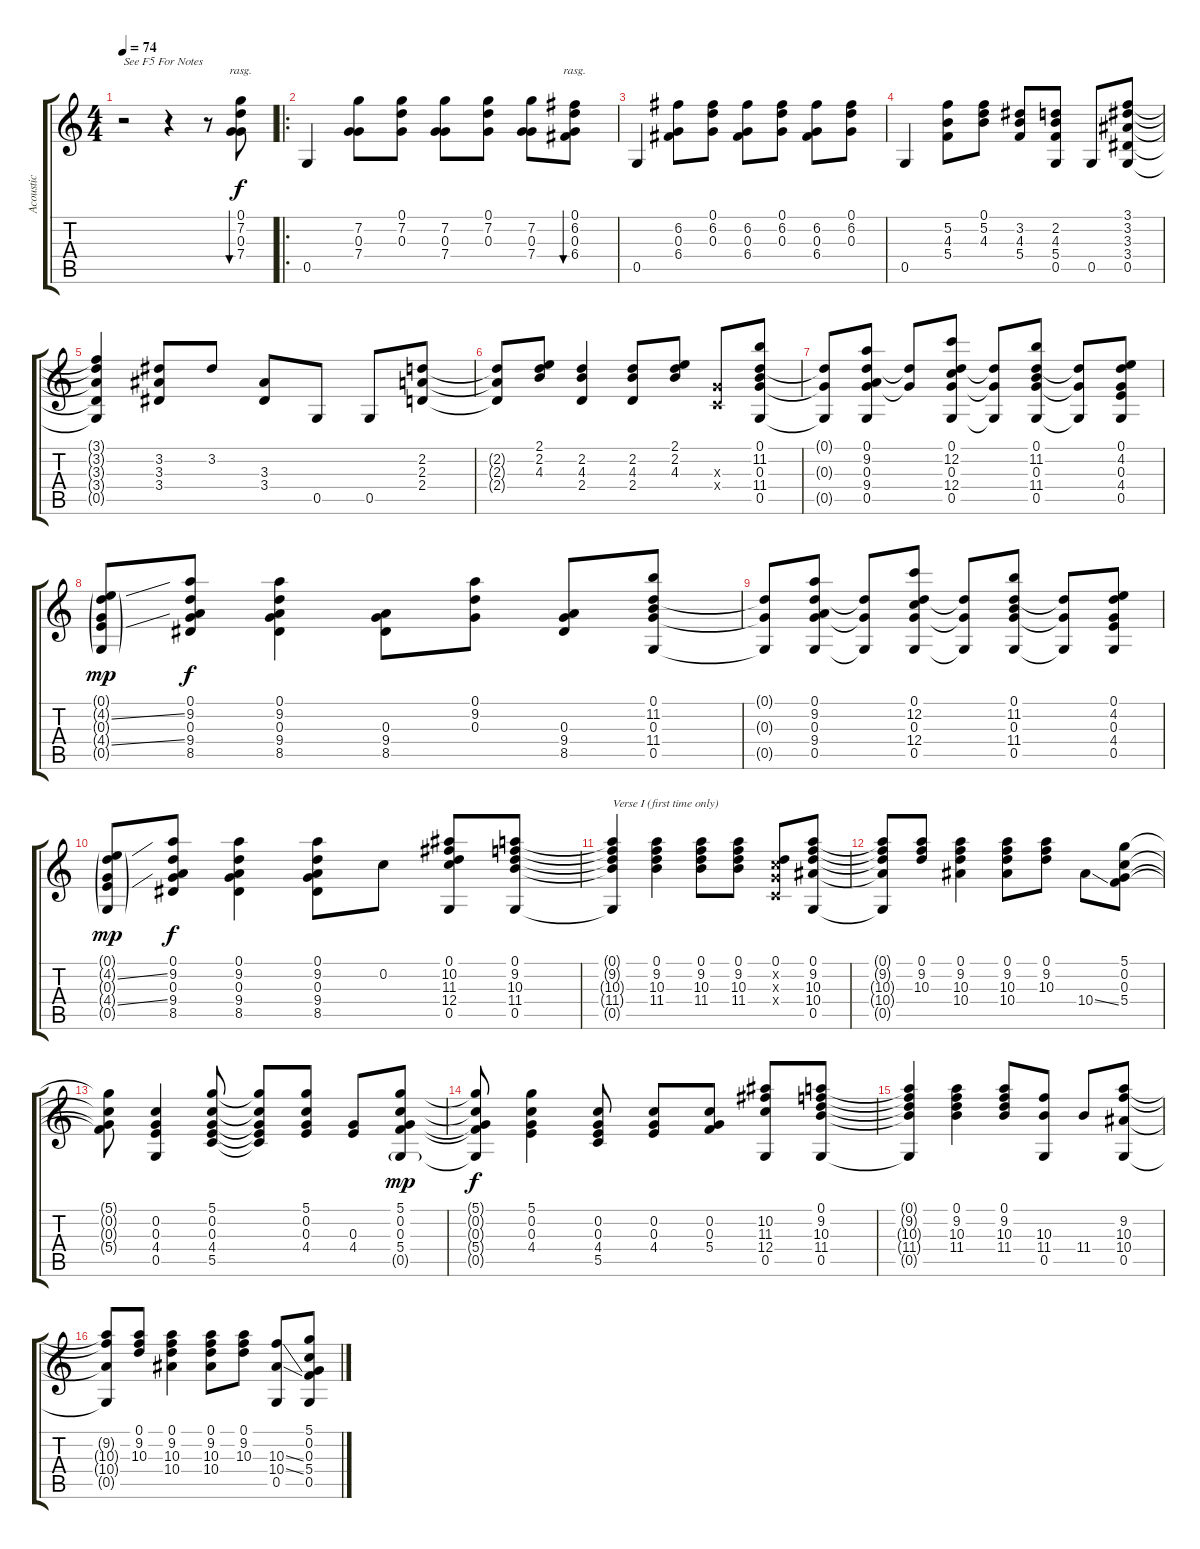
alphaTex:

\track ("Acoustic" "Acoustic") {instrument acousticguitarsteel}
\staff {score tabs}
\tuning (D4 C4 G3 C3 G2 D2) {hide}
\ts (4 4)
\tempo 74
\clef g2
\ks c
r.2{txt "See F5 For Notes" dy f instrument acousticguitarsteel} r.4 r.8 (0.1 7.2 0.3 7.4).8{bu 480 rasg ii} |
\ro
0.5.4 (7.2 0.3 7.4).8 (0.1 7.2 0.3).8 (7.2 0.3 7.4).8 (0.1 7.2 0.3).8 (7.2 0.3 7.4).8 (0.1 6.2 0.3 6.4).8{bu 480 rasg ii} |
0.5.4 (6.2 0.3 6.4).8 (0.1 6.2 0.3).8 (6.2 0.3 6.4).8 (0.1 6.2 0.3).8 (6.2 0.3 6.4).8 (0.1 6.2 0.3).8 |
0.5.4 (5.2 4.3 5.4).8 (0.1 5.2 4.3).8 (3.2 4.3 5.4).8 (2.2 4.3 5.4 0.5).8 0.5.8 (3.1 3.2 3.3 3.4 0.5).8 |
(3.1{t} 3.2{t} 3.3{t} 3.4{t} 0.5{t}).4 (3.2 3.3 3.4).8 3.2.8 (3.3 3.4).8 0.5.8 0.5.8 (2.2 2.3 2.4).8 |
(2.2{t} 2.3{t} 2.4{t}).8 (2.1 2.2 4.3).8 (2.2 4.3 2.4).4 (2.2 4.3 2.4).8 (2.1 2.2 4.3).8 (0.3{x} 0.4{x}).8 (0.1 11.2 0.3 11.4 0.5).8 |
(0.1{t} 0.3{t} 0.5{t}).8 (0.1 9.2 0.3 9.4 0.5).8 (0.1{t} 0.3{t}).8 (0.1 12.2 0.3 12.4 0.5).8 (0.1{t} 0.3{t} 0.5{t}).8 (0.1 11.2 0.3 11.4 0.5).8 (0.1{t} 0.3{t} 0.5{t}).8 (0.1 4.2 0.3 4.4 0.5).8 |
(0.1{g} 4.2{ss g} 0.3{g} 4.4{ss g} 0.5{g}).8{dy mp} (0.1 9.2 0.3 9.4 8.5).8{dy f} (0.1 9.2 0.3 9.4 8.5).4 (0.3 9.4 8.5).8 (0.1 9.2 0.3).8 (0.3 9.4 8.5).8 (0.1 11.2 0.3 11.4 0.5).8 |
(0.1{t} 0.3{t} 0.5{t}).8 (0.1 9.2 0.3 9.4 0.5).8 (0.1{t} 0.3{t} 0.5{t}).8 (0.1 12.2 0.3 12.4 0.5).8 (0.1{t} 0.3{t} 0.5{t}).8 (0.1 11.2 0.3 11.4 0.5).8 (0.1{t} 0.3{t} 0.5{t}).8 (0.1 4.2 0.3 4.4 0.5).8 |
(0.1{g} 4.2{ss g} 0.3{g} 4.4{ss g} 0.5{g}).8{dy mp} (0.1 9.2 0.3 9.4 8.5).8{dy f} (0.1 9.2 0.3 9.4 8.5).4 (0.1 9.2 0.3 9.4 8.5).8 0.2.8 (0.1 10.2 11.3 12.4 0.5).8 (0.1 9.2 10.3 11.4 0.5).8 |
(0.1{t} 9.2{t} 10.3{t} 11.4{t} 0.5{t}).4{txt "Verse I (first time only)"} (0.1 9.2 10.3 11.4).4 (0.1 9.2 10.3 11.4).8 (0.1 9.2 10.3 11.4).8 (0.1 0.2{x} 0.3{x} 0.4{x}).8 (0.1 9.2 10.3 10.4 0.5).8 |
(0.1{t} 9.2{t} 10.3{t} 10.4{t} 0.5{t}).8 (0.1 9.2 10.3).8 (0.1 9.2 10.3 10.4).4 (0.1 9.2 10.3 10.4).8 (0.1 9.2 10.3).8 10.4{ss}.8 (5.1 0.2 0.3 5.4).8 |
(5.1{t} 0.2{t} 0.3{t} 5.4{t}).8 (0.2 0.3 4.4 0.5).4 (5.1 0.2 0.3 4.4 5.5).8 (5.1{t} 0.2{t} 0.3{t} 4.4{t} 5.5{t}).8 (5.1 0.2 0.3 4.4).8 (0.3 4.4).8 (5.1 0.2 0.3 5.4 0.5{g}).8{dy mp} |
(5.1{t} 0.2{t} 0.3{t} 5.4{t} 0.5{t}).8{dy f} (5.1 0.2 0.3 4.4).4 (0.2 0.3 4.4 5.5).8 (0.2 0.3 4.4).8 (0.2 0.3 5.4).8 (10.2 11.3 12.4 0.5).8 (0.1 9.2 10.3 11.4 0.5).8 |
(0.1{t} 9.2{t} 10.3{t} 11.4{t} 0.5{t}).4 (0.1 9.2 10.3 11.4).4 (0.1 9.2 10.3 11.4).8 (10.3 11.4 0.5).8 11.4.8 (9.2 10.3 10.4 0.5).8 |
(9.2{t} 10.3{t} 10.4{t} 0.5{t}).8 (0.1 9.2 10.3).8 (0.1 9.2 10.3 10.4).4 (0.1 9.2 10.3 10.4).8 (0.1 9.2 10.3).8 (10.3{ss} 10.4{ss} 0.5).8 (5.1 0.2 0.3 5.4 0.5).8
